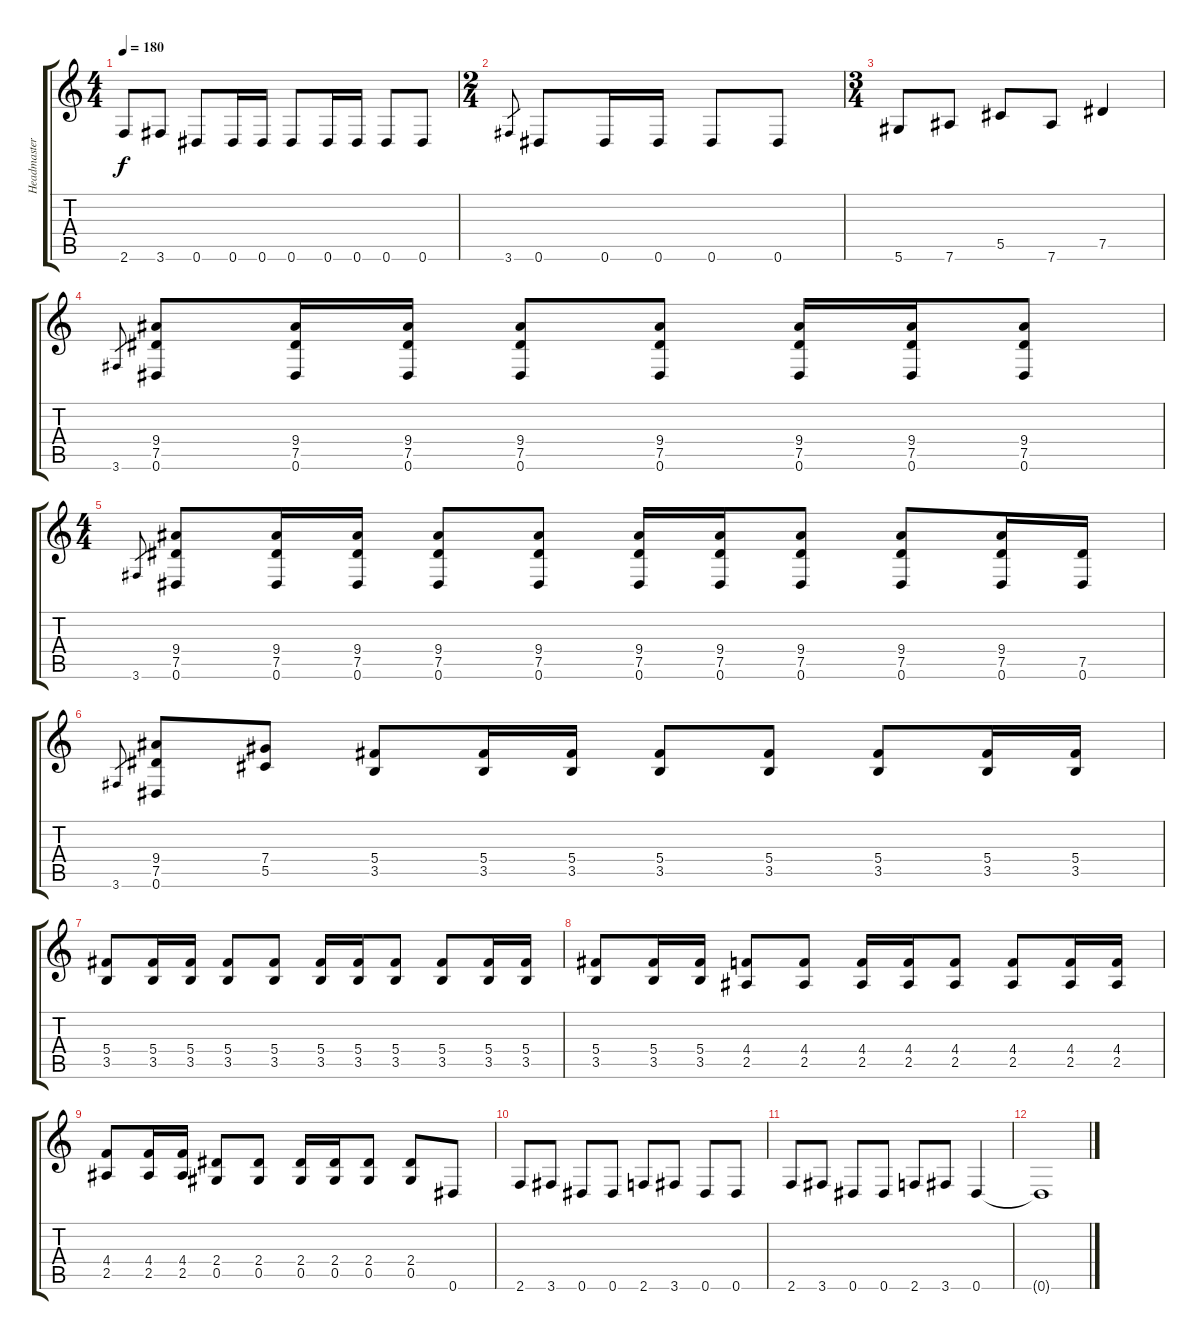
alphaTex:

\track ("Headmaster" "Headmaster") {instrument distortionguitar}
\staff {score tabs}
\tuning (Eb4 Bb3 Gb3 Db3 Ab2 Eb2) {hide}
\ts (4 4)
\tempo 180
\clef g2
\ks c
2.6.8{dy f} 3.6.8 0.6.8 0.6.16 0.6.16 0.6.8 0.6.16 0.6.16 0.6.8 0.6.8 |
\ts (2 4)
3.6.8{gr} 0.6.8 0.6.16 0.6.16 0.6.8 0.6.8 |
\ts (3 4)
5.6.8 7.6.8 5.5.8 7.6.8 7.5.4 |
3.6.8{gr} (9.4 7.5 0.6).8 (9.4 7.5 0.6).16 (9.4 7.5 0.6).16 (9.4 7.5 0.6).8 (9.4 7.5 0.6).8 (9.4 7.5 0.6).16 (9.4 7.5 0.6).16 (9.4 7.5 0.6).8 |
\ts (4 4)
3.6.8{gr} (9.4 7.5 0.6).8 (9.4 7.5 0.6).16 (9.4 7.5 0.6).16 (9.4 7.5 0.6).8 (9.4 7.5 0.6).8 (9.4 7.5 0.6).16 (9.4 7.5 0.6).16 (9.4 7.5 0.6).8 (9.4 7.5 0.6).8 (9.4 7.5 0.6).16 (7.5 0.6).16 |
3.6.8{gr} (9.4 7.5 0.6).8 (7.4 5.5).8 (5.4 3.5).8 (5.4 3.5).16 (5.4 3.5).16 (5.4 3.5).8 (5.4 3.5).8 (5.4 3.5).8 (5.4 3.5).16 (5.4 3.5).16 |
(5.4 3.5).8 (5.4 3.5).16 (5.4 3.5).16 (5.4 3.5).8 (5.4 3.5).8 (5.4 3.5).16 (5.4 3.5).16 (5.4 3.5).8 (5.4 3.5).8 (5.4 3.5).16 (5.4 3.5).16 |
(5.4 3.5).8 (5.4 3.5).16 (5.4 3.5).16 (4.4 2.5).8 (4.4 2.5).8 (4.4 2.5).16 (4.4 2.5).16 (4.4 2.5).8 (4.4 2.5).8 (4.4 2.5).16 (4.4 2.5).16 |
(4.4 2.5).8 (4.4 2.5).16 (4.4 2.5).16 (2.4 0.5).8 (2.4 0.5).8 (2.4 0.5).16 (2.4 0.5).16 (2.4 0.5).8 (2.4 0.5).8 0.6.8 |
2.6.8 3.6.8 0.6.8 0.6.8 2.6.8 3.6.8 0.6.8 0.6.8 |
2.6.8 3.6.8 0.6.8 0.6.8 2.6.8 3.6.8 0.6.4 |
0.6{t}.1
